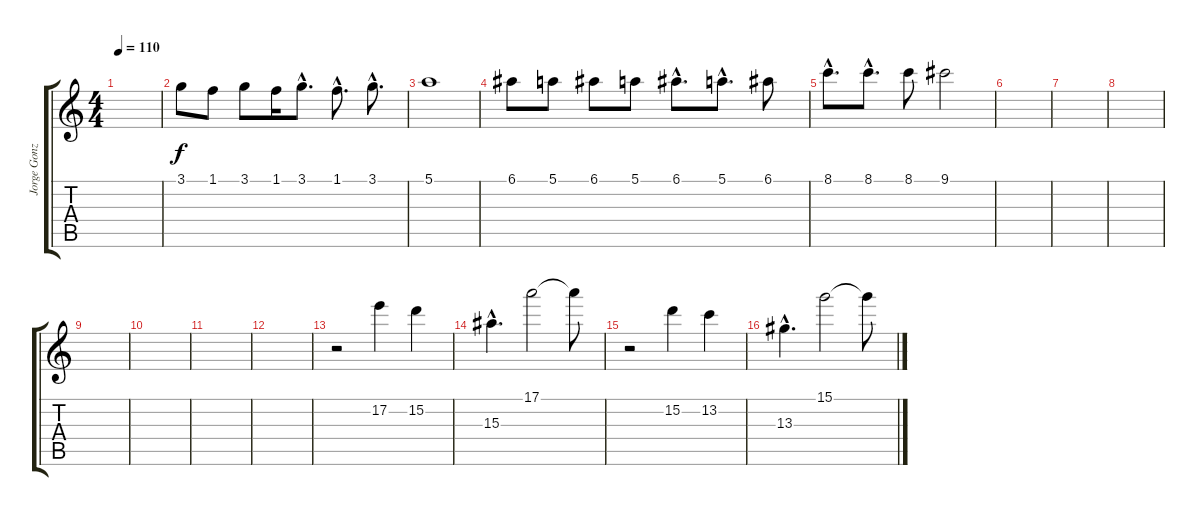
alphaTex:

\track ("Jorge Gonzalez (Voz de fondo)" "Jorge Gonz") {instrument electricguitarclean}
\staff {score tabs}
\tuning (E4 B3 G3 D3 A2 E2) {hide}
\ts (4 4)
\tempo 110
\clef g2
\ks c
|
3.1.8 1.1.8 3.1.8 1.1.16 3.1{hac}.8{d} 1.1{hac}.8{d} 3.1{hac}.8{d} |
5.1.1 |
6.1.8 5.1.8 6.1.8 5.1.8 6.1{hac}.8{d} 5.1{hac}.8{d} 6.1.8 |
8.1{hac}.8{d} 8.1{hac}.8{d} 8.1.8 9.1.2 |
|
|
|
|
|
|
|
r.2 17.2.4 15.2.4 |
15.3{hac}.4{d} 17.1.2 17.1{t}.8 |
r.2 15.2.4 13.2.4 |
13.3{hac}.4{d} 15.1.2 15.1{t}.8
